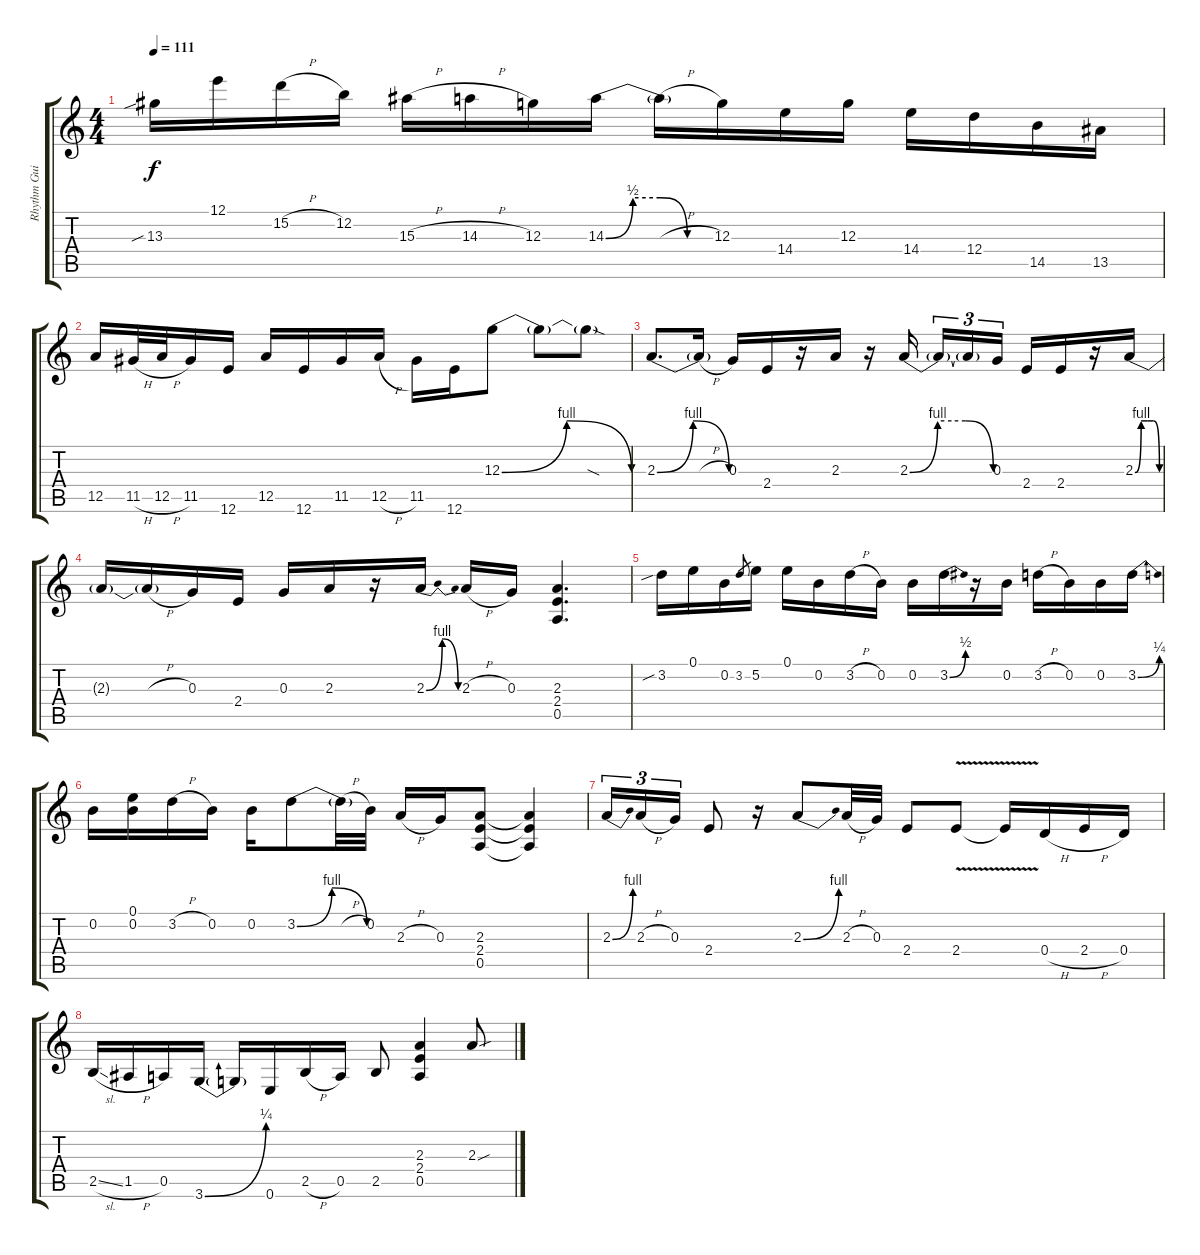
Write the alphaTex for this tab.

\track ("Rhythm Guitar 1" "Rhythm Gui") {instrument overdrivenguitar}
\staff {score tabs}
\tuning (E4 B3 G3 D3 A2 E2) {hide}
\ts (4 4)
\tempo 111
\clef g2
\ks c
13.3{sib}.16{dy f volume 16} 12.1.16 15.2{h}.16 12.2.16 15.3{h}.16 14.3{h}.16 12.3.16 14.3{be (custom 0 0 15 2 30 2 45 0 60 0)}.16 14.3{h t}.16 12.3.16 14.4.16 12.3.16 14.4.16 12.4.16 14.5.16 13.5.16 |
12.5.16{volume 16} 11.5{h}.32 12.5{h}.32 11.5.16 12.6.16 12.5.16 12.6.16 11.5.16 12.5{h}.16 11.5.16 12.6.16 12.3{be (bendrelease 0 0 20 4 40 4 60 0)}.8 12.3{t}.8 12.3{sod t}.8 |
2.3{be (bendrelease 0 0 15 4 45 4 60 0)}.8{d volume 16} 2.3{h t}.16 0.3.16 2.4.16 r.16 2.3.16 r.16 2.3{be (custom 0 0 20 4 30 4 40 4 60 0)}.16{beam splitsecondary} 2.3{t}.16{tu (3 2)} 2.3{t}.16{tu (3 2)} 0.3.16{tu (3 2)} 2.4.16 2.4.16 r.16 2.3{be (custom 0 0 15 4 30 4 45 4 60 0)}.16 |
2.3{t}.16{volume 16} 2.3{h t}.16 0.3.16 2.4.16 0.3.16 2.3.16 r.16 2.3{be (bendrelease 0 0 20 4 40 4 60 0)}.16 2.3{h}.16 0.3.16 (2.3 2.4 0.5).4{d} |
3.2{sib}.16{volume 16} 0.1.16 0.2.16 3.2.8{gr} 5.2.16 0.1.16 0.2.16 3.2{h}.16 0.2.16 0.2.16 3.2{be (bend 0 0 60 2)}.16 r.16 0.2.16 3.2{h}.16 0.2.16 0.2.16 3.2{be (bend 0 0 60 1)}.16 |
0.2.16{volume 16} (0.1 0.2).16 3.2{h}.16 0.2.16 0.2.16 3.2{be (bendrelease 0 0 15 4 45 4 60 0)}.8 3.2{h t}.32 0.2.32 2.3{h}.16 0.3.16 (2.3 2.4 0.5).8 (2.3{t} 2.4{t} 0.5{t}).4 |
2.3{be (bend 0 0 60 4)}.16{tu (3 2) volume 16} 2.3{h}.16{tu (3 2)} 0.3.16{tu (3 2)} 2.4.8 r.16 2.3{be (bend 0 0 60 4)}.8{volume 16} 2.3{h}.32 0.3.32 2.4.8 2.4{v}.8 2.4{t}.16 0.4{h}.16 2.4{h}.16 0.4.16 |
2.5{sl}.16{volume 16} 1.5{h}.16 0.5.16 3.6{be (bend 0 0 60 1)}.16 3.6{t}.16 0.6.16 2.5{h}.16 0.5.16 2.5.8 (2.3 2.4 0.5).4 2.3{sou}.8
